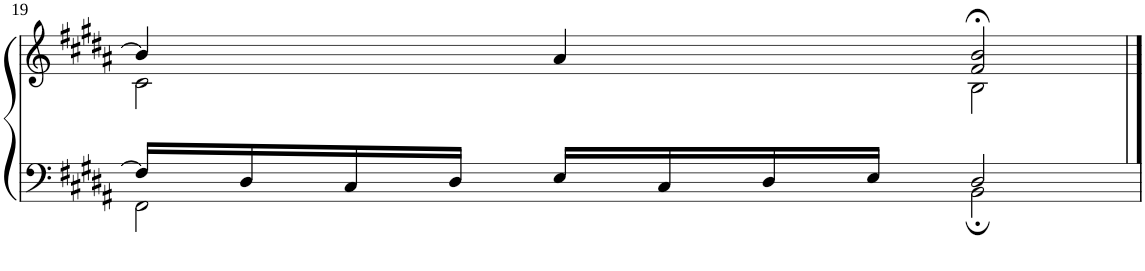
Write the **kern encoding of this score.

**kern	**kern
*part1	*part1
*staff2	*staff1
*I"Piano	*
*I'Pno	*
!!LO:PB:g=z
*clefF4	*clefG2
*k[f#c#g#d#a#]	*k[f#c#g#d#a#]
*M4/4	*M4/4
*met(c)	*met(c)
=19	=19
*^	*^
16F#/LL]	2FF#\	4b/]	2c#\
16D#/	.	.	.
16C#/	.	.	.
16D#/JJ	.	.	.
16E/LL	.	4a#/	.
16C#/	.	.	.
16D#/	.	.	.
16E/JJ	.	.	.
2D#/	2BB;\	2f#/;< 2b/;<	2B\
*v	*v	*	*
*	*v	*v
==	==
*-	*-
